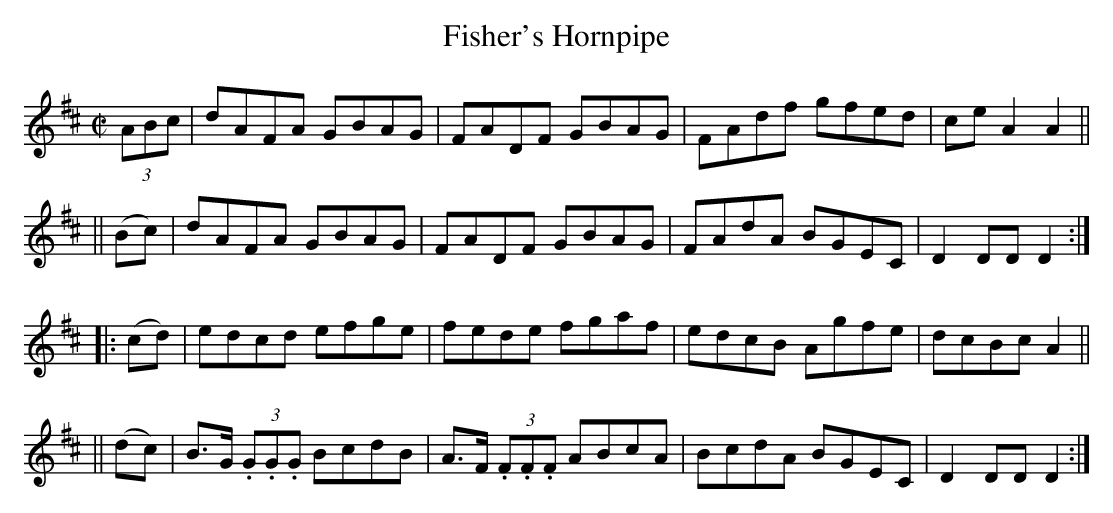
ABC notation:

X:1
T: Fisher's Hornpipe
M: C|
L: 1/8
K: D
 (3ABc  | dAFA GBAG | FADF GBAG | FAdf gfed | ceA2 A2 ||
|| (Bc) | dAFA GBAG | FADF GBAG | FAdA BGEC | D2DD D2 :|
|: (cd) | edcd efge | fede fgaf | edcB Agfe | dcBc A2 ||
|| (dc) | B>G (3.G.G.G BcdB | A>F (3.F.F.F ABcA | BcdA BGEC | D2DD D2 :|
